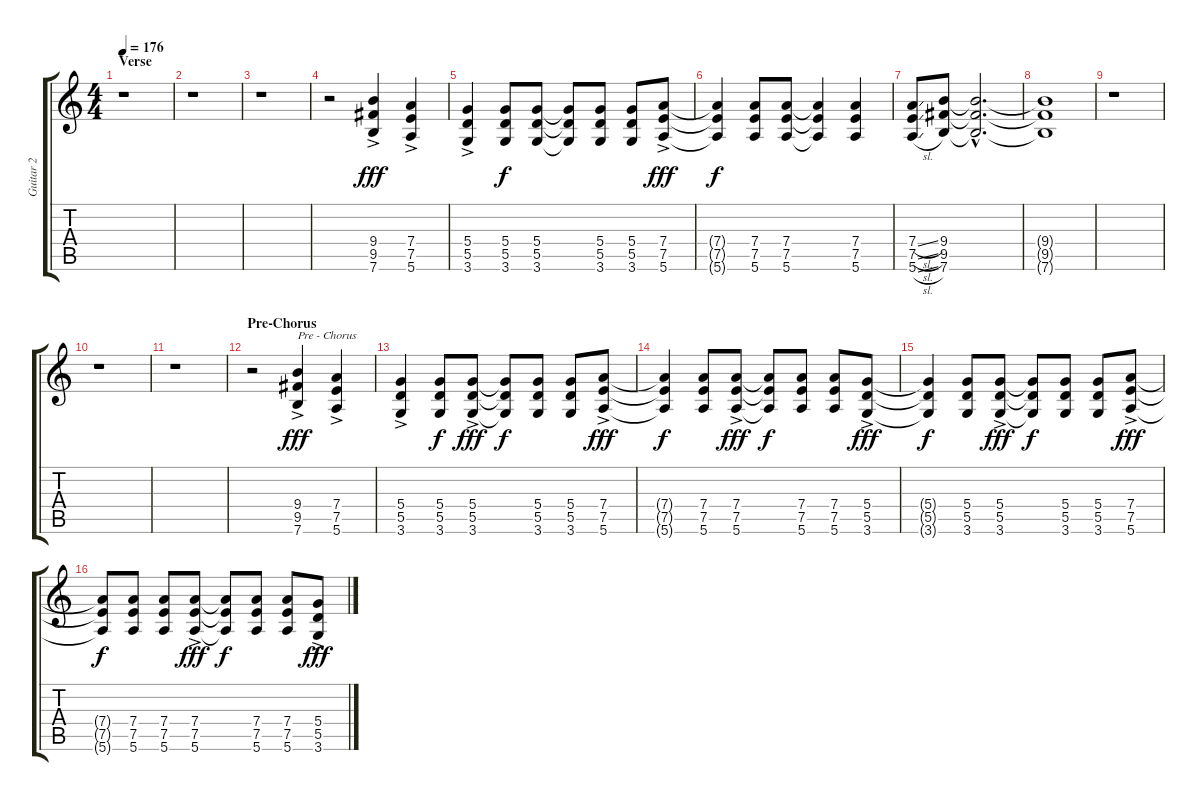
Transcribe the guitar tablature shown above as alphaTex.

\track ("Guitar 2" "Guitar 2") {instrument distortionguitar}
\staff {score tabs}
\tuning (E4 B3 G3 D3 A2 E2) {hide}
\ts (4 4)
\section ("" "Verse")
\tempo 176
\clef g2
\ks c
r.1{dy f} |
r.1 |
r.1 |
r.2 (9.4{ac} 9.5{ac} 7.6{ac}).4{dy fff} (7.4{ac} 7.5{ac} 5.6{ac}).4 |
(5.4{ac} 5.5{ac} 3.6{ac}).4 (5.4 5.5 3.6).8{dy f} (5.4 5.5 3.6).8 (5.4{t} 5.5{t} 3.6{t}).8 (5.4 5.5 3.6).8 (5.4 5.5 3.6).8 (7.4{ac} 7.5{ac} 5.6{ac}).8{dy fff} |
(7.4{t} 7.5{t} 5.6{t}).4{dy f} (7.4 7.5 5.6).8 (7.4 7.5 5.6).8 (7.4{t} 7.5{t} 5.6{t}).4 (7.4 7.5 5.6).4 |
(7.4{sl} 7.5{sl} 5.6{sl}).8 (9.4 9.5 7.6).8 (9.4{hac t} 9.5{hac t} 7.6{hac t}).2{d} |
(9.4{t} 9.5{t} 7.6{t}).1 |
r.1 |
r.1 |
r.1 |
\section ("" "Pre-Chorus")
r.2 (9.4{ac} 9.5{ac} 7.6{ac}).4{txt "Pre - Chorus" dy fff} (7.4{ac} 7.5{ac} 5.6{ac}).4 |
(5.4{ac} 5.5{ac} 3.6{ac}).4 (5.4 5.5 3.6).8{dy f} (5.4{ac} 5.5{ac} 3.6{ac}).8{dy fff} (5.4{t} 5.5{t} 3.6{t}).8{dy f} (5.4 5.5 3.6).8 (5.4 5.5 3.6).8 (7.4{ac} 7.5{ac} 5.6{ac}).8{dy fff} |
(7.4{t} 7.5{t} 5.6{t}).4{dy f} (7.4 7.5 5.6).8 (7.4{ac} 7.5{ac} 5.6{ac}).8{dy fff} (7.4{t} 7.5{t} 5.6{t}).8{dy f} (7.4 7.5 5.6).8 (7.4 7.5 5.6).8 (5.4{ac} 5.5{ac} 3.6{ac}).8{dy fff} |
(5.4{t} 5.5{t} 3.6{t}).4{dy f} (5.4 5.5 3.6).8 (5.4{ac} 5.5{ac} 3.6{ac}).8{dy fff} (5.4{t} 5.5{t} 3.6{t}).8{dy f} (5.4 5.5 3.6).8 (5.4 5.5 3.6).8 (7.4{ac} 7.5{ac} 5.6{ac}).8{dy fff} |
(7.4{t} 7.5{t} 5.6{t}).8{dy f} (7.4 7.5 5.6).8 (7.4 7.5 5.6).8 (7.4{ac} 7.5{ac} 5.6{ac}).8{dy fff} (7.4{t} 7.5{t} 5.6{t}).8{dy f} (7.4 7.5 5.6).8 (7.4 7.5 5.6).8 (5.4{ac} 5.5{ac} 3.6{ac}).8{dy fff}
